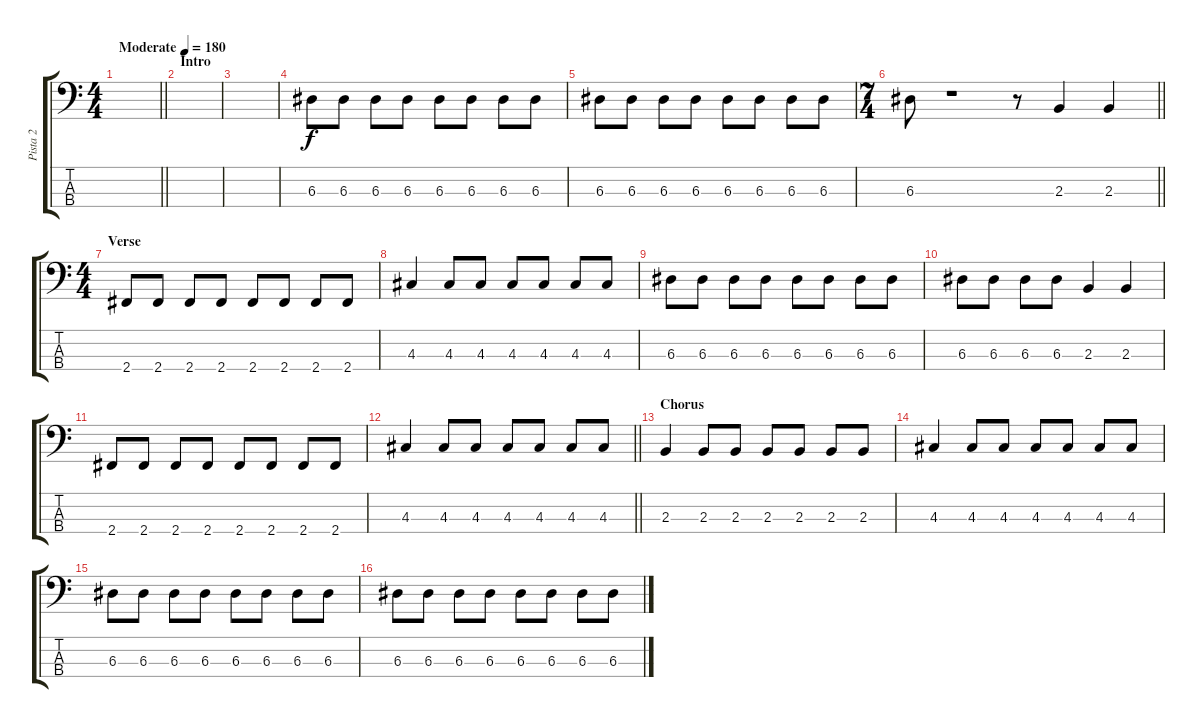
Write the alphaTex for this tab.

\track ("Pista 2" "Pista 2") {instrument electricbasspick}
\staff {score tabs}
\tuning (G2 D2 A1 E1) {hide}
\ts (4 4)
\tempo (180 "Moderate")
\clef f4
\barLineRight lightlight
\ks c
|
\section ("" "Intro")
|
|
6.3.8 6.3.8 6.3.8 6.3.8 6.3.8 6.3.8 6.3.8 6.3.8 |
6.3.8 6.3.8 6.3.8 6.3.8 6.3.8 6.3.8 6.3.8 6.3.8 |
\ts (7 4)
\barLineRight lightlight
6.3.8 r.1 r.8 2.3.4 2.3.4 |
\ts (4 4)
\section ("" "Verse")
2.4.8 2.4.8 2.4.8 2.4.8 2.4.8 2.4.8 2.4.8 2.4.8 |
4.3.4 4.3.8 4.3.8 4.3.8 4.3.8 4.3.8 4.3.8 |
6.3.8 6.3.8 6.3.8 6.3.8 6.3.8 6.3.8 6.3.8 6.3.8 |
6.3.8 6.3.8 6.3.8 6.3.8 2.3.4 2.3.4 |
2.4.8 2.4.8 2.4.8 2.4.8 2.4.8 2.4.8 2.4.8 2.4.8 |
\barLineRight lightlight
4.3.4 4.3.8 4.3.8 4.3.8 4.3.8 4.3.8 4.3.8 |
\section ("" "Chorus")
2.3.4 2.3.8 2.3.8 2.3.8 2.3.8 2.3.8 2.3.8 |
4.3.4 4.3.8 4.3.8 4.3.8 4.3.8 4.3.8 4.3.8 |
6.3.8 6.3.8 6.3.8 6.3.8 6.3.8 6.3.8 6.3.8 6.3.8 |
6.3.8 6.3.8 6.3.8 6.3.8 6.3.8 6.3.8 6.3.8 6.3.8
